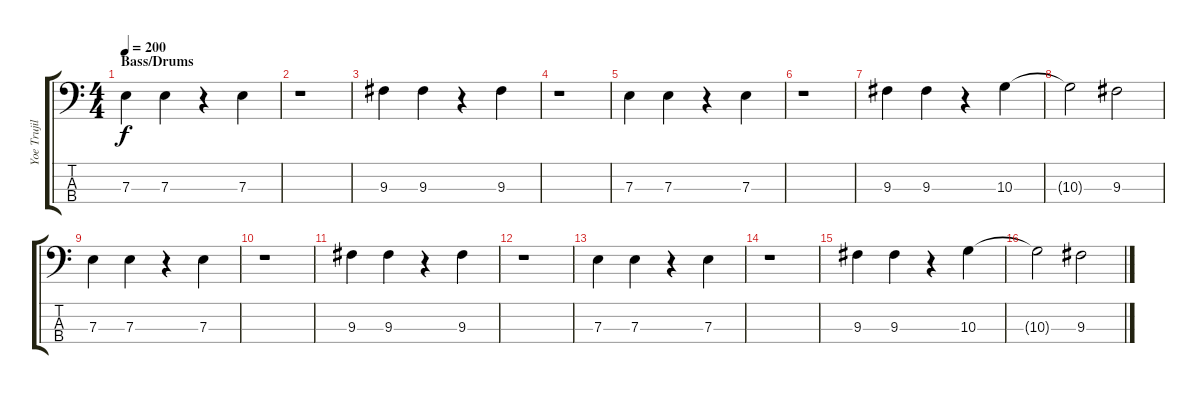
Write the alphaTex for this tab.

\track ("Yoe Trujilo" "Yoe Trujil") {instrument electricbasspick}
\staff {score tabs}
\tuning (G2 D2 A1 E1) {hide}
\ts (4 4)
\section ("" "Bass/Drums")
\tempo 200
\clef f4
\ks c
7.3.4{dy f} 7.3.4 r.4 7.3.4 |
r.1 |
9.3.4 9.3.4 r.4 9.3.4 |
r.1 |
7.3.4 7.3.4 r.4 7.3.4 |
r.1 |
9.3.4 9.3.4 r.4 10.3.4 |
10.3{t}.2 9.3.2 |
7.3.4 7.3.4 r.4 7.3.4 |
r.1 |
9.3.4 9.3.4 r.4 9.3.4 |
r.1 |
7.3.4 7.3.4 r.4 7.3.4 |
r.1 |
9.3.4 9.3.4 r.4 10.3.4 |
10.3{t}.2 9.3.2
